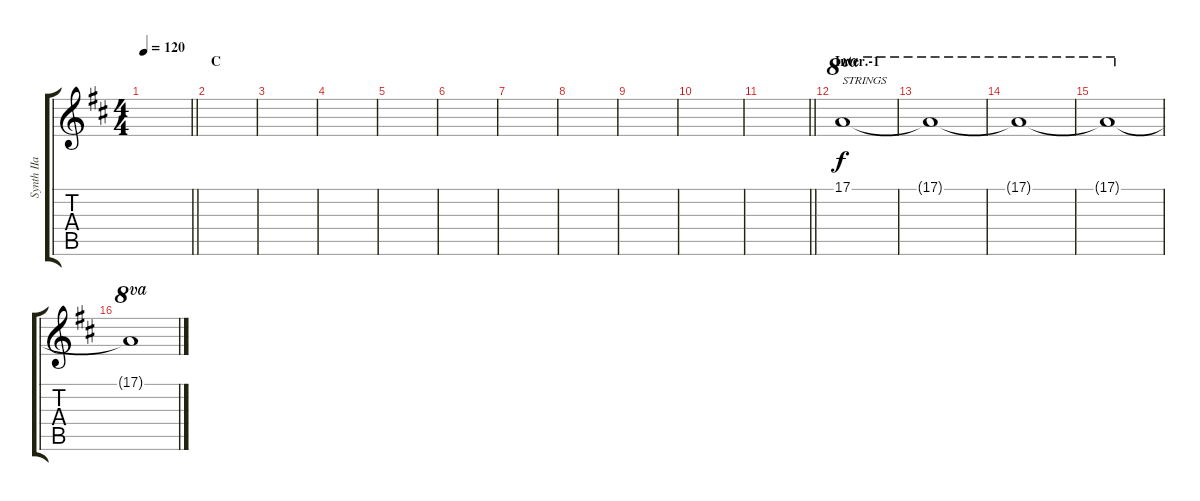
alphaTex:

\track ("Synth IIa (Kotobuki Tsumugi)" "Synth IIa ") {instrument stringensemble1}
\staff {score tabs}
\tuning (E4 B3 G3 D3 A2 E2) {hide}
\ts (4 4)
\tempo 120
\clef g2
\barLineRight lightlight
\ks d
|
\section ("" "C")
|
|
|
|
|
|
|
|
|
\barLineRight lightlight
|
\section ("" "Inter.-1")
17.1.1{ot 8va txt "STRINGS"} |
17.1{t}.1{ot 8va} |
17.1{t}.1{ot 8va} |
17.1{t}.1{ot 8va} |
17.1{t}.1{ot 8va}
